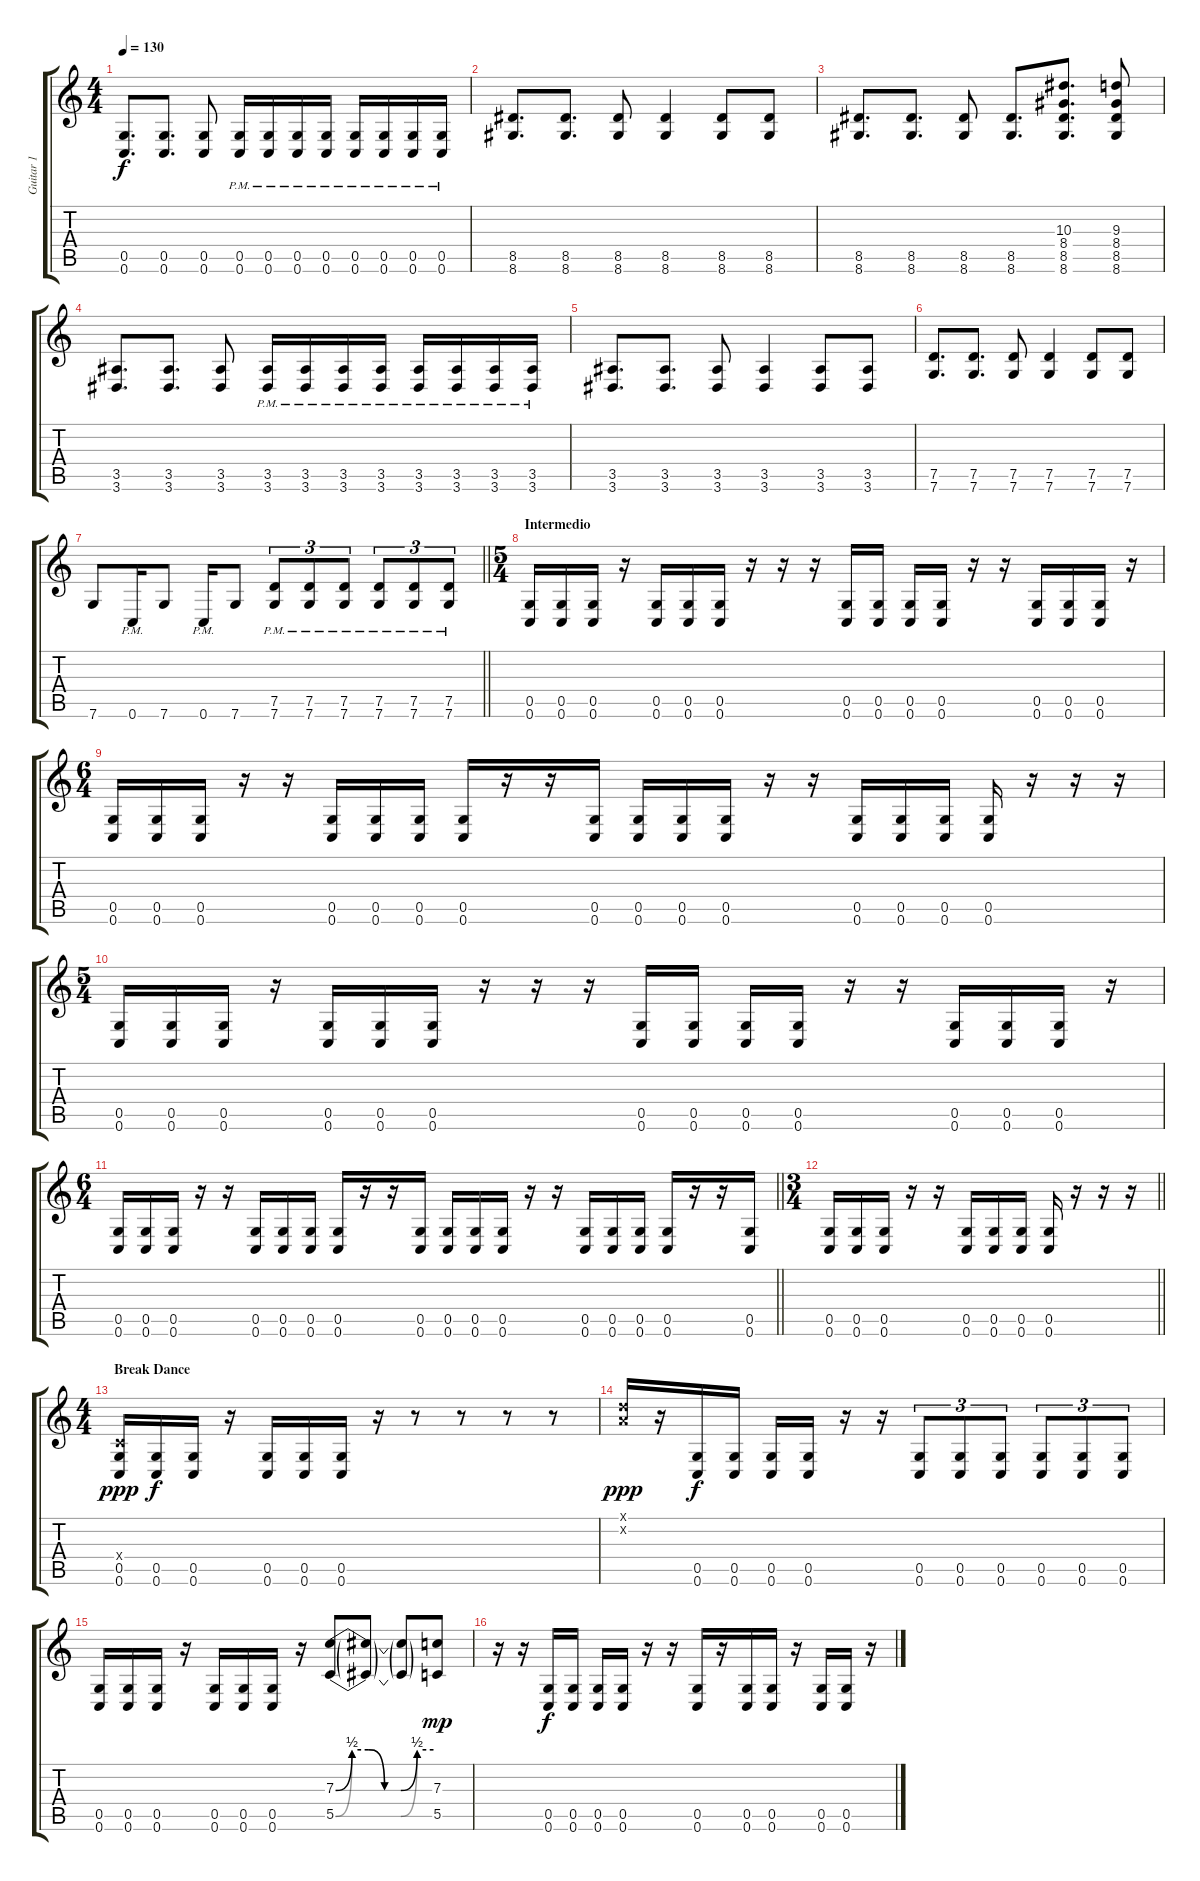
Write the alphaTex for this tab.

\track ("Guitar 1" "Guitar 1") {instrument overdrivenguitar}
\staff {score tabs}
\tuning (D4 A3 F3 C3 G2 C2) {hide}
\ts (4 4)
\tempo 130
\clef g2
\ks c
(0.5 0.6).8{d dy f} (0.5 0.6).8{d} (0.5 0.6).8 (0.5{pm} 0.6).16 (0.5{pm} 0.6).16 (0.5{pm} 0.6).16 (0.5{pm} 0.6).16 (0.5{pm} 0.6).16 (0.5{pm} 0.6).16 (0.5{pm} 0.6).16 (0.5{pm} 0.6).16 |
(8.5 8.6).8{d} (8.5 8.6).8{d} (8.5 8.6).8 (8.5 8.6).4 (8.5 8.6).8 (8.5 8.6).8 |
(8.5 8.6).8{d} (8.5 8.6).8{d} (8.5 8.6).8 (8.5 8.6).8{d} (10.3 8.4 8.5 8.6).8{d} (9.3 8.4 8.5 8.6).8 |
(3.5 3.6).8{d} (3.5 3.6).8{d} (3.5 3.6).8 (3.5{pm} 3.6).16 (3.5{pm} 3.6).16 (3.5{pm} 3.6).16 (3.5{pm} 3.6).16 (3.5{pm} 3.6).16 (3.5{pm} 3.6).16 (3.5{pm} 3.6).16 (3.5{pm} 3.6).16 |
(3.5 3.6).8{d} (3.5 3.6).8{d} (3.5 3.6).8 (3.5 3.6).4 (3.5 3.6).8 (3.5 3.6).8 |
(7.5 7.6).8{d} (7.5 7.6).8{d} (7.5 7.6).8 (7.5 7.6).4 (7.5 7.6).8 (7.5 7.6).8 |
\barLineRight lightlight
7.6.8 0.6{pm}.16 7.6.8 0.6{pm}.16 7.6.8 (7.5{pm} 7.6).8{tu (3 2)} (7.5{pm} 7.6).8{tu (3 2)} (7.5{pm} 7.6).8{tu (3 2)} (7.5{pm} 7.6).8{tu (3 2)} (7.5{pm} 7.6).8{tu (3 2)} (7.5{pm} 7.6).8{tu (3 2)} |
\ts (5 4)
\section ("" "Intermedio")
(0.5 0.6).16 (0.5 0.6).16 (0.5 0.6).16 r.16 (0.5 0.6).16 (0.5 0.6).16 (0.5 0.6).16 r.16 r.16 r.16 (0.5 0.6).16 (0.5 0.6).16 (0.5 0.6).16 (0.5 0.6).16 r.16 r.16 (0.5 0.6).16 (0.5 0.6).16 (0.5 0.6).16 r.16 |
\ts (6 4)
(0.5 0.6).16 (0.5 0.6).16 (0.5 0.6).16 r.16 r.16 (0.5 0.6).16 (0.5 0.6).16 (0.5 0.6).16 (0.5 0.6).16 r.16 r.16 (0.5 0.6).16 (0.5 0.6).16 (0.5 0.6).16 (0.5 0.6).16 r.16 r.16 (0.5 0.6).16 (0.5 0.6).16 (0.5 0.6).16 (0.5 0.6).16 r.16 r.16 r.16 |
\ts (5 4)
(0.5 0.6).16 (0.5 0.6).16 (0.5 0.6).16 r.16 (0.5 0.6).16 (0.5 0.6).16 (0.5 0.6).16 r.16 r.16 r.16 (0.5 0.6).16 (0.5 0.6).16 (0.5 0.6).16 (0.5 0.6).16 r.16 r.16 (0.5 0.6).16 (0.5 0.6).16 (0.5 0.6).16 r.16 |
\ts (6 4)
\barLineRight lightlight
(0.5 0.6).16 (0.5 0.6).16 (0.5 0.6).16 r.16 r.16 (0.5 0.6).16 (0.5 0.6).16 (0.5 0.6).16 (0.5 0.6).16 r.16 r.16 (0.5 0.6).16 (0.5 0.6).16 (0.5 0.6).16 (0.5 0.6).16 r.16 r.16 (0.5 0.6).16 (0.5 0.6).16 (0.5 0.6).16 (0.5 0.6).16 r.16 r.16 (0.5 0.6).16 |
\ts (3 4)
\barLineRight lightlight
(0.5 0.6).16 (0.5 0.6).16 (0.5 0.6).16 r.16 r.16 (0.5 0.6).16 (0.5 0.6).16 (0.5 0.6).16 (0.5 0.6).16 r.16 r.16 r.16 |
\ts (4 4)
\section ("" "Break Dance")
(0.4{x} 0.5 0.6).16{dy ppp} (0.5 0.6).16{dy f} (0.5 0.6).16 r.16 (0.5 0.6).16 (0.5 0.6).16 (0.5 0.6).16 r.16 r.8 r.8 r.8 r.8 |
(0.1{x} 0.2{x}).16{dy ppp} r.16 (0.5 0.6).16{dy f} (0.5 0.6).16 (0.5 0.6).16 (0.5 0.6).16 r.16 r.16 (0.5 0.6).8{tu (3 2)} (0.5 0.6).8{tu (3 2)} (0.5 0.6).8{tu (3 2)} (0.5 0.6).8{tu (3 2)} (0.5 0.6).8{tu (3 2)} (0.5 0.6).8{tu (3 2)} |
(0.5 0.6).16 (0.5 0.6).16 (0.5 0.6).16 r.16 (0.5 0.6).16 (0.5 0.6).16 (0.5 0.6).16 r.16 (7.3{be (custom 0 0 10 2 20 2 30 0 40 0 50 2 60 2)} 5.5{be (custom 0 0 10 2 20 2 30 0 40 0 50 2 60 2)}).8 (7.3{t} 5.5{t}).8 (7.3{t} 5.5{t}).8 (7.3 5.5).8{dy mp} |
r.16 r.16 (0.5 0.6).16{dy f} (0.5 0.6).16 (0.5 0.6).16 (0.5 0.6).16 r.16 r.16 (0.5 0.6).16 r.16 (0.5 0.6).16 (0.5 0.6).16 r.16 (0.5 0.6).16 (0.5 0.6).16 r.16
